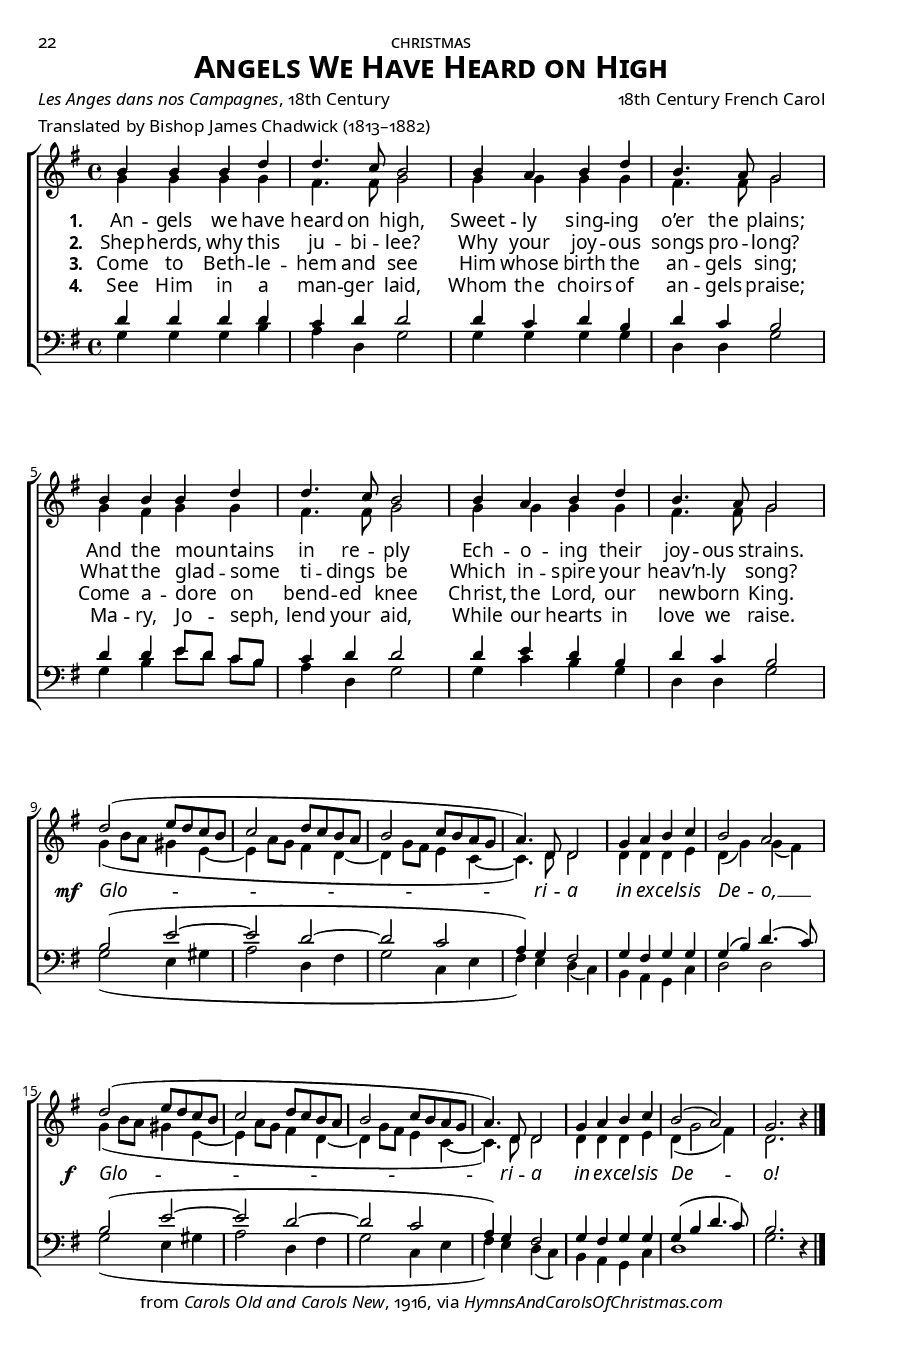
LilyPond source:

\version "2.14.2"
\include "util.ly"
\header {
  title = \markup{\override #'(font-name . "Garamond Premier Pro Semibold"){ \abs-fontsize #15 \smallCapsOldStyle"Angels We Have Heard on High"}}
  poet = \markup\concat{\italic"Les Anges dans nos Campagnes" \oldStyleNum", 18th Century"}
  meter = \markup\oldStyleNum"Translated by Bishop James Chadwick (1813–1882)"
  composer = \markup\oldStyleNum"18th Century French Carol"
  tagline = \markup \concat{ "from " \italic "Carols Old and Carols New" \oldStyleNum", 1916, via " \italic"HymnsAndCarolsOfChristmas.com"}
}
\paper {
  paper-height = 9\in
  paper-width = 6\in
  indent = 0\in
  %system-system-spacing = #'((basic-distance . 10) (padding . 0))
  %system-system-spacing =
  %  #'((basic-distance . 0)
  %     (minimum-distance . 0)
  %     (padding . -0.35)
  %     (stretchability . 100))
  ragged-last-bottom = ##f
  ragged-bottom = ##f
  two-sided = ##t
  inner-margin = 0.5\in
  outer-margin = 0.25\in
  top-margin = 0.25\in
  bottom-margin = 0.25\in
  first-page-number = #022
  print-first-page-number = ##t
  headerLine = \markup{\override #'(font-name . "Garamond Premier Pro") \smallCapsOldStyle"christmas"}
  oddHeaderMarkup = \markup\fill-line{
     \override #'(font-name . "Garamond Premier Pro")\abs-fontsize #8.5
     \combine 
        \fill-line{"" \on-the-fly #print-page-number-check-first
        \oldStylePageNum""
        }
        \fill-line{\headerLine}
  }
  evenHeaderMarkup = \markup {
     \override #'(font-name . "Garamond Premier Pro")\abs-fontsize #8.5
     \combine
        \on-the-fly #print-page-number-check-first
        \oldStylePageNum""
        \fill-line{\headerLine}
  }
}
#(set-global-staff-size 15) \paper{ #(define fonts (make-pango-font-tree "GoudyOlSt BT" "Garamond Premier Pro" "Garamond Premier Pro" (/ 15 20))) }
global = {
  \key g \major
  \time 4/4
  \autoBeamOff
  \override DynamicLineSpanner #'staff-padding = #0.0
  \override DynamicLineSpanner #'Y-extent = #'(1 . -0.5)
}

sopMusic = \relative c'' {
  b4 b b d |
  d4. c8 b2 |
  b4 a b d |
  b4. a8 g2 |

  b4 b b d |
  d4. c8 b2 |
  b4 a b d |
  b4. a8 g2 |
  
  \break
  d'2( e8[ d c b] |
  c2 d8[ c b a] |
  b2 c8[ b a g] |
  a4.) d,8 d2 |
  
  g4 a b c |
  b2 a | \break
  d2( e8[ d c b] |
  c2 d8[ c b a] |
  
  b2 c8[ b a g] |
  a4.) d,8 d2 |
  g4 a b c |
  b2( a) |
  g2. b4\rest \bar "|."
}
sopWords = \lyricmode {
  
}

altoMusic = \relative c'' {
  g4 g g g |
  fis4. fis8 g2 |
  g4 g g g |
  fis4. fis8 g2 |
  
  g4 fis g g |
  fis4. fis8 g2 |
  g4 g g g |
  fis4. fis8 g2 |

  g4( b8[ a] gis4 e~ |
  e a8[ g] fis4 d~ |
  d g8[ fis] e4 c~ |
  c4.) d8 d2 |
  
  d4 d d e |
  d( g) g( fis) |
  g4( b8[ a] gis4 e~ |
  e a8[ g] fis4 d~ |
  
  d g8[ fis] e4 c~ |
  c4.) d8 d2 |
  d4 d d e |
  d( g2 fis4) |
  d2. s4 \bar "|."
}
altoWords = {
  \dropLyricsV
  \lyricmode {
    \set stanza = #"1. "
    An -- gels we have heard on high,
    Sweet -- ly sing -- ing o’er the plains;
    And the moun -- tains in re -- ply
    Ech -- o -- ing their joy -- ous strains.
  }
  \raiseLyrics
  \set stanza = \markup\dynamic"mf  "
  \lyricmode {
    \markup\italic Glo -- \markup\italic ri -- \markup\italic a \markup\italic in \markup\italic ex -- \markup\italic cel -- \markup\italic sis \markup\italic De -- \markup\italic o, __
  }
  \set stanza = \markup\dynamic"f   "
  \lyricmode {
    \markup\italic Glo -- \markup\italic ri -- \markup\italic a \markup\italic in \markup\italic ex -- \markup\italic cel -- \markup\italic sis \markup\italic De -- \markup\italic o!
  }
}
altoWordsII = \lyricmode {
  \dropLyricsV
  \set stanza = #"2. "
  Shep -- herds, why this ju -- bi -- lee?
  Why your joy -- ous songs pro -- long?
  What the glad -- some ti -- dings be
  Which in -- spire your heav’n -- ly song?
}
altoWordsIII = \lyricmode {
  \dropLyricsV
  \set stanza = #"3. "
  Come to Beth -- le -- hem and see
  Him whose birth the an -- gels sing;
  Come a -- dore on bend -- ed knee
  Christ, the Lord, our new -- born King.
}
altoWordsIV = \lyricmode {
  \dropLyricsV
  \set stanza = #"4. "
  See Him in a man -- ger laid,
  Whom the choirs of an -- gels praise;
  Ma -- ry, Jo -- seph, lend your aid,
  While our hearts in love we raise.
}

tenorMusic = \relative c' {
  d4 d d d |
  c d d2 |
  d4 c d b |
  d c b2 |
  
  d4 d e8[ d] c[ b] 
  c4 d d2 |
  d4 e d b |
  d c b2 |
  
  b2( e~ |
  e d~ |
  d c |
  a4) g fis2 |
  
  g4 fis g g |
  g( b) d4.( c8) |
  b2( e~ |
  e d~ |
  
  d c |
  a4) g fis2 |
  g4 fis g g |
  g( b d4. c8) |
  b2. s4 \bar "|."
}
tenorWords = \lyricmode {

}

bassMusic = \relative c' {
  g4 g g b |
  a d, g2 |
  g4 g g g |
  d d g2 |
  
  g4 b e8[ d] c[ b] |
  a4 d, g2 |
  g4 c b g |
  d d g2 |
  
  g2( e4 gis |
  a2 d,4 fis |
  g2 c,4 e |
  fis) e d( c) |
  
  b a g c |
  d2 d |
  g2( e4 gis |
  a2 d,4 fis |
  
  g2 c,4 e |
  fis) e d( c) |
  b a g c |
  d1 |
  g2. d4\rest \bar "|."
}
bassWords = \lyricmode {

}

\score {
  <<
   \new ChoirStaff <<
%    \new Lyrics = sopranos \with { \override VerticalAxisGroup #'nonstaff-relatedstaff-spacing = #'((basic-distance . 1)) }
    \new Staff = women <<
      \new Voice = "sopranos" { \voiceOne << \global \sopMusic >> }
      \new Voice = "altos" { \voiceTwo << \global \altoMusic >> }
    >>
   \new Staff = men <<
      \clef bass
      \new Voice = "tenors" { \voiceOne << \global \tenorMusic >> }
      \new Voice = "basses" { \voiceTwo << \global \bassMusic >> }
    >>
    \new Lyrics \with { alignAboveContext = #"women" } \lyricsto "tenors" \sopWords
    \new Lyrics = "altosIV"  \with { alignBelowContext = #"women" } \lyricsto "tenors" \altoWordsIV
    \new Lyrics = "altosIII"  \with { alignBelowContext = #"women" } \lyricsto "tenors" \altoWordsIII
    \new Lyrics = "altosII"  \with { alignBelowContext = #"women" } \lyricsto "tenors" \altoWordsII
    \new Lyrics = "altos"  \with { alignBelowContext = #"women" } \lyricsto "tenors" \altoWords
    \new Lyrics \with { alignAboveContext = #"men" \override VerticalAxisGroup #'nonstaff-relatedstaff-spacing = #'((basic-distance . 1)) } \lyricsto "tenors" \tenorWords
    \new Lyrics \with { alignBelowContext = #"men" \override VerticalAxisGroup #'nonstaff-relatedstaff-spacing = #'((basic-distance . 1)) } \lyricsto "basses" \bassWords
  >>
%    \new PianoStaff << \new Staff { \new Voice { \pianoRH } } \new Staff { \clef "bass" \pianoLH } >>
  >>
  \layout {
    \context {
      \Score
      \override SpacingSpanner #'base-shortest-duration = #(ly:make-moment 1 2)
      \override SpacingSpanner #'common-shortest-duration = #(ly:make-moment 1 2)
    }
    \context {
      % Remove all empty staves
      % \Staff \RemoveEmptyStaves \override VerticalAxisGroup #'remove-first = ##t
    }
  }
  \midi {
    \tempo 4 = 90
    \set Staff.midiInstrument = "flute"
  
    \context {
      \Voice
      \remove "Dynamic_performer"
    }
  }
}
